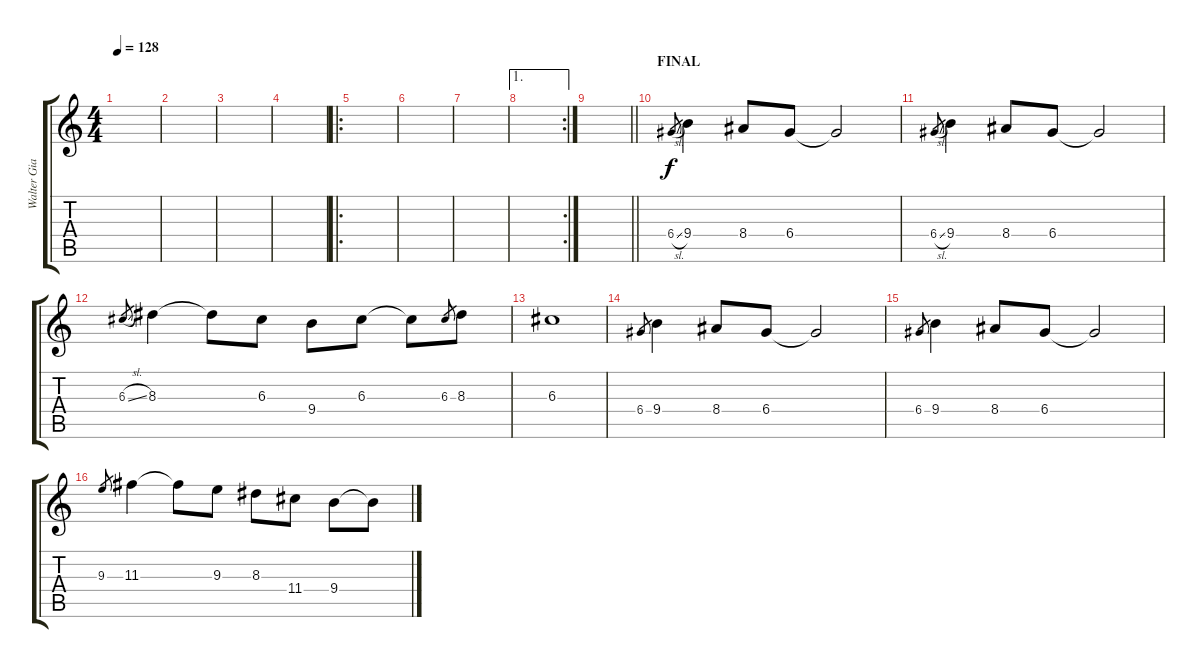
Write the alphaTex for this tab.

\track ("Walter Giardino (solos)" "Walter Gia") {instrument distortionguitar}
\staff {score tabs}
\tuning (E4 B3 G3 D3 A2 E2) {hide}
\ts (4 4)
\tempo 128
\clef g2
\ks c
|
|
|
|
\ro
|
|
|
\ae 1
\rc 2
|
\barLineRight lightlight
|
\section ("" "FINAL")
6.4{sl}.8{gr} 9.4.4{volume 16} 8.4.8 6.4.8 6.4{t}.2 |
6.4{sl}.8{gr} 9.4.4 8.4.8 6.4.8 6.4{t}.2 |
6.3{sl}.8{gr} 8.3.4 8.3{t}.8 6.3.8 9.4.8 6.3.8 6.3{t}.8 6.3.8{gr} 8.3.8 |
6.3.1 |
6.4.8{gr} 9.4.4 8.4.8 6.4.8 6.4{t}.2 |
6.4.8{gr} 9.4.4 8.4.8 6.4.8 6.4{t}.2 |
9.3.8{gr} 11.3.4 11.3{t}.8 9.3.8 8.3.8 11.4.8 9.4.8 9.4{t}.8
